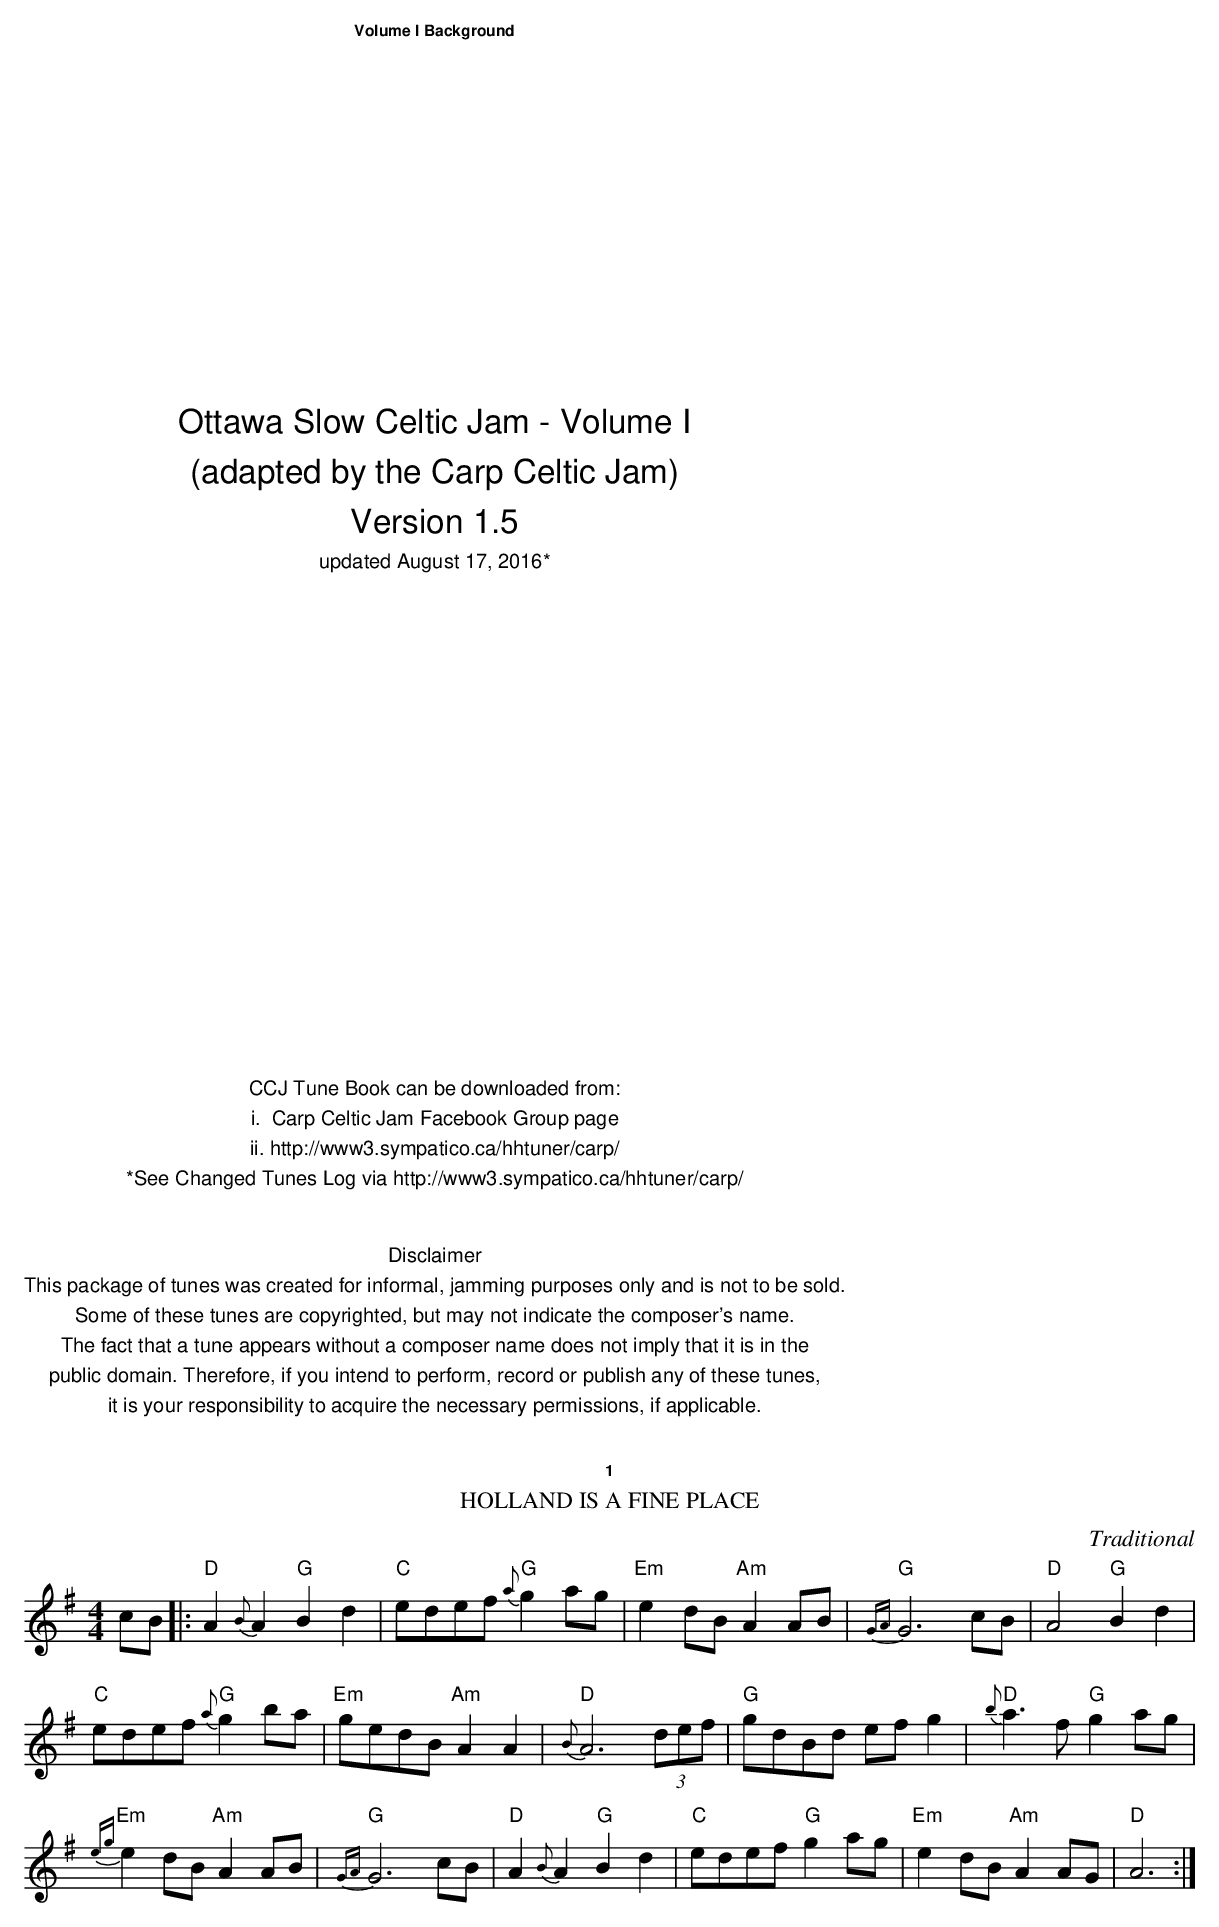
X:1
T:Holland Is A Fine Place
M:4/4
L:1/8
Q:80
C:Traditional
K:Ador
cB|:"D"A2 {B}A2"G" B2 d2|"C"edef "G"{a}g2 ag|\
"Em"e2 dB "Am"A2 AB|"G"{GA}G6 cB| "D"A4 "G"B2 d2|
"C"edef "G"{a}g2 ba|\
"Em"gedB "Am"A2 A2|"D"{B}A6 (3def|\
"G"gdBd ef g2|"D"{b}a3 f "G"g2 ag|
"Em"{eg}e2 dB "Am" A2 AB|"G"{GA}G6 cB|\
"D"A2 {B}A2 "G"B2 d2|"C"edef "G"g2 ag|\
"Em"e2 dB "Am"A2AG|"D"A6:|
